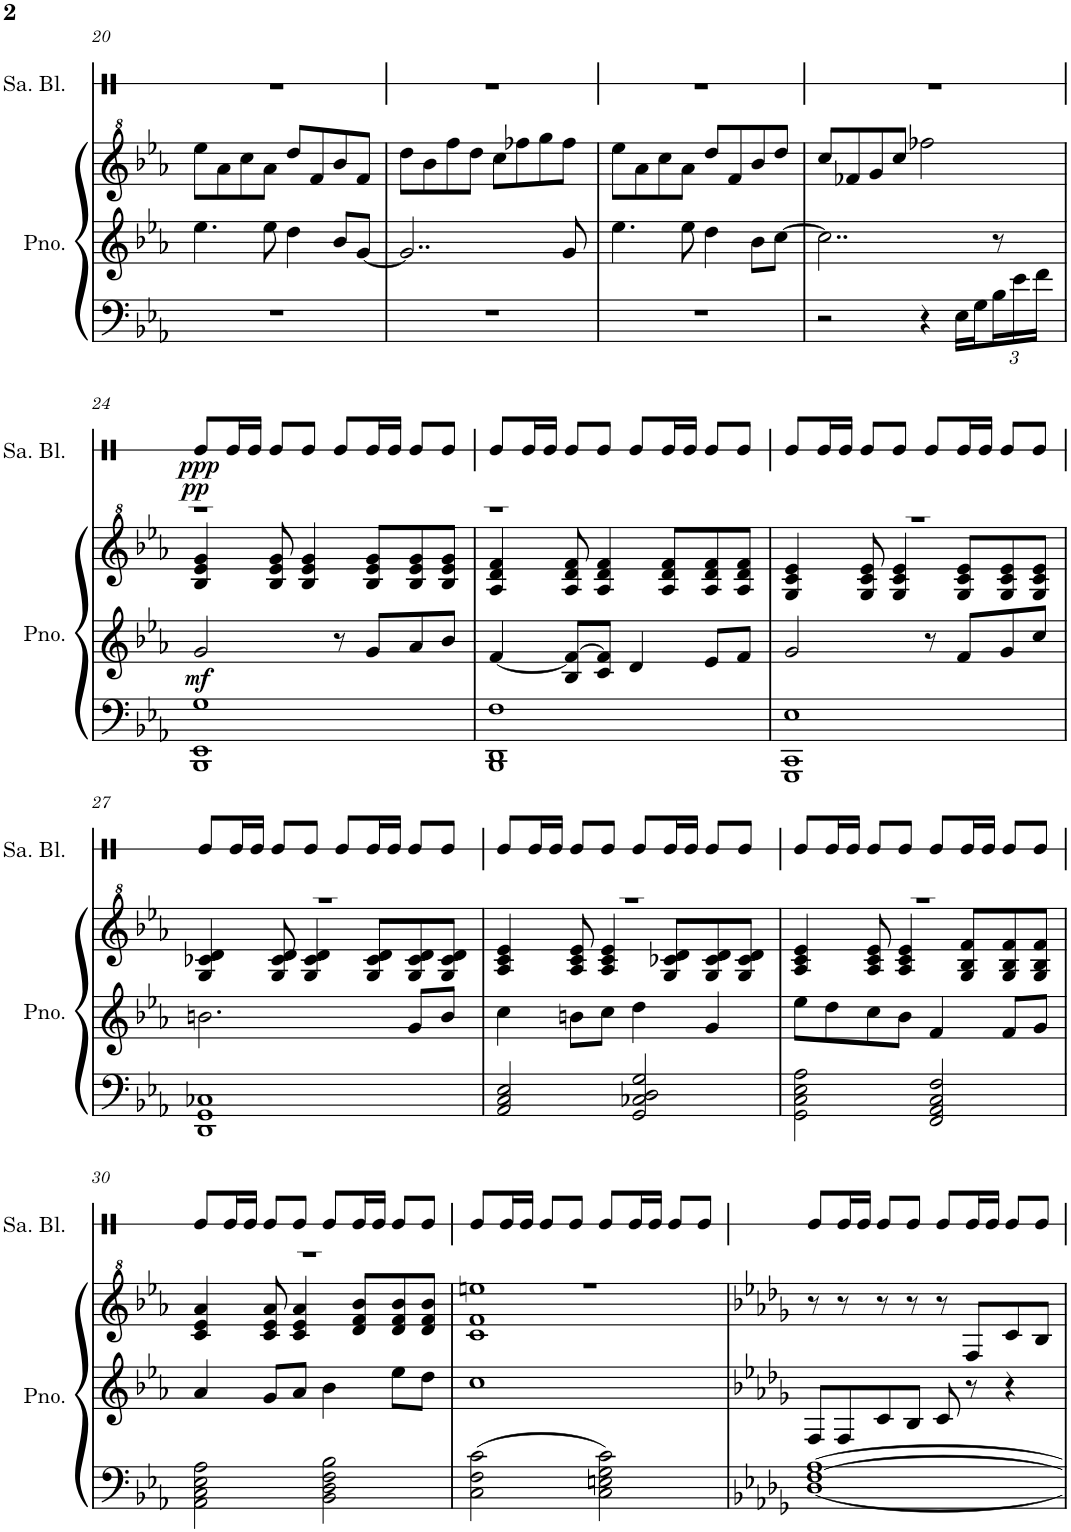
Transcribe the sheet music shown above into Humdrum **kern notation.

**kern	**kern	**kern	**dynam	**kern	**dynam
*part2	*part2	*part2	*part2	*part1	*part1
*staff4	*staff3	*staff2	*staff2/3/4	*staff1	*staff1
*I"钢琴	*	*	*	*I"沙锤块	*
!!LO:PB:g=z
*clefF4	*clefG2	*clefG^2	*	*clefX	*
*k[b-e-a-]	*k[b-e-a-]	*k[b-e-a-]	*	*k[]	*
*M4/4	*M4/4	*M4/4	*	*M4/4	*
=20	=20	=20	=20	=20	=20
1r	4.ee-\	8eee-\L	.	1r	.
.	.	8aa-\	.	.	.
.	.	8ccc\	.	.	.
.	8ee-\	8aa-\J	.	.	.
.	4dd\	8ddd/L	.	.	.
.	.	8ff/	.	.	.
.	8b-/L	8bb-/	.	.	.
.	[8g/J	8ff/J	.	.	.
=21	=21	=21	=21	=21	=21
1r	2..g/]	8ddd\L	.	1r	.
.	.	8bb-\	.	.	.
.	.	8fff\	.	.	.
.	.	8ddd\J	.	.	.
.	.	8ccc\L	.	.	.
.	.	8fff-X\	.	.	.
.	.	8ggg\	.	.	.
.	8g/	8fff-\J	.	.	.
=22	=22	=22	=22	=22	=22
1r	4.ee-\	8eee-\L	.	1r	.
.	.	8aa-\	.	.	.
.	.	8ccc\	.	.	.
.	8ee-\	8aa-\J	.	.	.
.	4dd\	8ddd/L	.	.	.
.	.	8ff/	.	.	.
.	8b-\L	8bb-/	.	.	.
.	[8cc\J	8ddd/J	.	.	.
=23	=23	=23	=23	=23	=23
2r	2..cc\]	8ccc/L	.	1r	.
.	.	8ff-X/	.	.	.
.	.	8gg/	.	.	.
.	.	8ccc/J	.	.	.
4r	.	2fff-X\	.	.	.
16E-\LL	.	.	.	.	.
16G\	.	.	.	.	.
*Xbrackettup	*	*	*	*	*
24B-\	8r	.	.	.	.
24e-\	.	.	.	.	.
24f\JJ	.	.	.	.	.
!!LO:LB:g=z
=24	=24	=24	=24	=24	=24
*	*	*^	*	*	*
!	!	!	!	!LO:DY:b=2	!	!
!	!	!	!	!LO:DY:n=1:a	!	!LO:DY:b
1BBB- 1EE- 1G	2g/	1r	4b-/ 4ee-/ 4gg/	mf pp	8Re/L	ppp
.	.	.	.	.	16Re/L	.
.	.	.	.	.	16Re/JJ	.
.	.	.	8b-/ 8ee-/ 8gg/	.	8Re/L	.
.	.	.	4b-/ 4ee-/ 4gg/	.	8Re/J	.
.	8r	.	.	.	8Re/L	.
.	8g/L	.	8b-/ 8ee-/ 8gg/L	.	16Re/L	.
.	.	.	.	.	16Re/JJ	.
.	8a-/	.	8b-/ 8ee-/ 8gg/	.	8Re/L	.
.	8b-/J	.	8b-/ 8ee-/ 8gg/J	.	8Re/J	.
=25	=25	=25	=25	=25	=25	=25
1BBB- 1DD 1F	[4f/	1r	4a-/ 4dd/ 4ff/	.	8Re/L	.
.	.	.	.	.	16Re/L	.
.	.	.	.	.	16Re/JJ	.
.	8B-/ 8f/_L	.	8a-/ 8dd/ 8ff/	.	8Re/L	.
.	8c/ 8f/]J	.	4a-/ 4dd/ 4ff/	.	8Re/J	.
.	4d/	.	.	.	8Re/L	.
.	.	.	8a-/ 8dd/ 8ff/L	.	16Re/L	.
.	.	.	.	.	16Re/JJ	.
.	8e-/L	.	8a-/ 8dd/ 8ff/	.	8Re/L	.
.	8f/J	.	8a-/ 8dd/ 8ff/J	.	8Re/J	.
=26	=26	=26	=26	=26	=26	=26
1GGG 1CC 1E-	2g/	1r	4g/ 4cc/ 4ee-/	.	8Re/L	.
.	.	.	.	.	16Re/L	.
.	.	.	.	.	16Re/JJ	.
.	.	.	8g/ 8cc/ 8ee-/	.	8Re/L	.
.	.	.	4g/ 4cc/ 4ee-/	.	8Re/J	.
.	8r	.	.	.	8Re/L	.
.	8f/L	.	8g/ 8cc/ 8ee-/L	.	16Re/L	.
.	.	.	.	.	16Re/JJ	.
.	8g/	.	8g/ 8cc/ 8ee-/	.	8Re/L	.
.	8cc/J	.	8g/ 8cc/ 8ee-/J	.	8Re/J	.
!!LO:LB:g=z
=27	=27	=27	=27	=27	=27	=27
1DD 1GG 1C-X	2.bn\	1r	4g/ 4cc-X/ 4dd/	.	8Re/L	.
.	.	.	.	.	16Re/L	.
.	.	.	.	.	16Re/JJ	.
.	.	.	8g/ 8cc-/ 8dd/	.	8Re/L	.
.	.	.	4g/ 4cc-/ 4dd/	.	8Re/J	.
.	.	.	.	.	8Re/L	.
.	.	.	8g/ 8cc-/ 8dd/L	.	16Re/L	.
.	.	.	.	.	16Re/JJ	.
.	8g/L	.	8g/ 8cc-/ 8dd/	.	8Re/L	.
.	8b/J	.	8g/ 8cc-/ 8dd/J	.	8Re/J	.
=28	=28	=28	=28	=28	=28	=28
2AA-/ 2C/ 2E-/	4cc\	1r	4a-/ 4cc/ 4ee-/	.	8Re/L	.
.	.	.	.	.	16Re/L	.
.	.	.	.	.	16Re/JJ	.
.	8bn\L	.	8a-/ 8cc/ 8ee-/	.	8Re/L	.
.	8cc\J	.	4a-/ 4cc/ 4ee-/	.	8Re/J	.
2GG/ 2C-X/ 2D/ 2G/	4dd\	.	.	.	8Re/L	.
.	.	.	8g/ 8cc-X/ 8dd/L	.	16Re/L	.
.	.	.	.	.	16Re/JJ	.
.	4g/	.	8g/ 8cc-/ 8dd/	.	8Re/L	.
.	.	.	8g/ 8cc-/ 8dd/J	.	8Re/J	.
=29	=29	=29	=29	=29	=29	=29
2GG\ 2C\ 2E-\ 2A-\	8ee-\L	1r	4a-/ 4cc/ 4ee-/	.	8Re/L	.
.	8dd\	.	.	.	16Re/L	.
.	.	.	.	.	16Re/JJ	.
.	8cc\	.	8a-/ 8cc/ 8ee-/	.	8Re/L	.
.	8b-\J	.	4a-/ 4cc/ 4ee-/	.	8Re/J	.
2FF/ 2AA-/ 2C/ 2F/	4f/	.	.	.	8Re/L	.
.	.	.	8g/ 8b-/ 8ff/L	.	16Re/L	.
.	.	.	.	.	16Re/JJ	.
.	8f/L	.	8g/ 8b-/ 8ff/	.	8Re/L	.
.	8g/J	.	8g/ 8b-/ 8ff/J	.	8Re/J	.
!!LO:LB:g=z
=30	=30	=30	=30	=30	=30	=30
2AA-\ 2C\ 2E-\ 2A-\	4a-/	1r	4cc/ 4ee-/ 4aa-/	.	8Re/L	.
.	.	.	.	.	16Re/L	.
.	.	.	.	.	16Re/JJ	.
.	8g/L	.	8cc/ 8ee-/ 8aa-/	.	8Re/L	.
.	8a-/J	.	4cc/ 4ee-/ 4aa-/	.	8Re/J	.
2BB-\ 2D\ 2F\ 2B-\	4b-\	.	.	.	8Re/L	.
.	.	.	8dd/ 8ff/ 8bb-/L	.	16Re/L	.
.	.	.	.	.	16Re/JJ	.
.	8ee-\L	.	8dd/ 8ff/ 8bb-/	.	8Re/L	.
.	8dd\J	.	8dd/ 8ff/ 8bb-/J	.	8Re/J	.
=31	=31	=31	=31	=31	=31	=31
2C\ 2F\ 2c\	1cc	1r	1cc 1ff 1eeen	.	8Re/L	.
.	.	.	.	.	16Re/L	.
.	.	.	.	.	16Re/JJ	.
.	.	.	.	.	8Re/L	.
.	.	.	.	.	8Re/J	.
2C\ 2En\ 2G\ 2c\	.	.	.	.	8Re/L	.
.	.	.	.	.	16Re/L	.
.	.	.	.	.	16Re/JJ	.
.	.	.	.	.	8Re/L	.
.	.	.	.	.	8Re/J	.
*	*	*v	*v	*	*	*
=32	=32	=32	=32	=32	=32
*k[b-e-a-d-g-]	*k[b-e-a-d-g-]	*k[b-e-a-d-g-]	*	*	*
[1D- [1F [1A-	8F/L	8r	.	8Re/L	.
.	8F/	8r	.	16Re/L	.
.	.	.	.	16Re/JJ	.
.	8c/	8r	.	8Re/L	.
.	8B-/J	8r	.	8Re/J	.
.	8c/	8r	.	8Re/L	.
.	8r	8f/L	.	16Re/L	.
.	.	.	.	16Re/JJ	.
.	4r	8cc/	.	8Re/L	.
.	.	8b-/J	.	8Re/J	.
=	=	=	=	=	=
*-	*-	*-	*-	*-	*-
